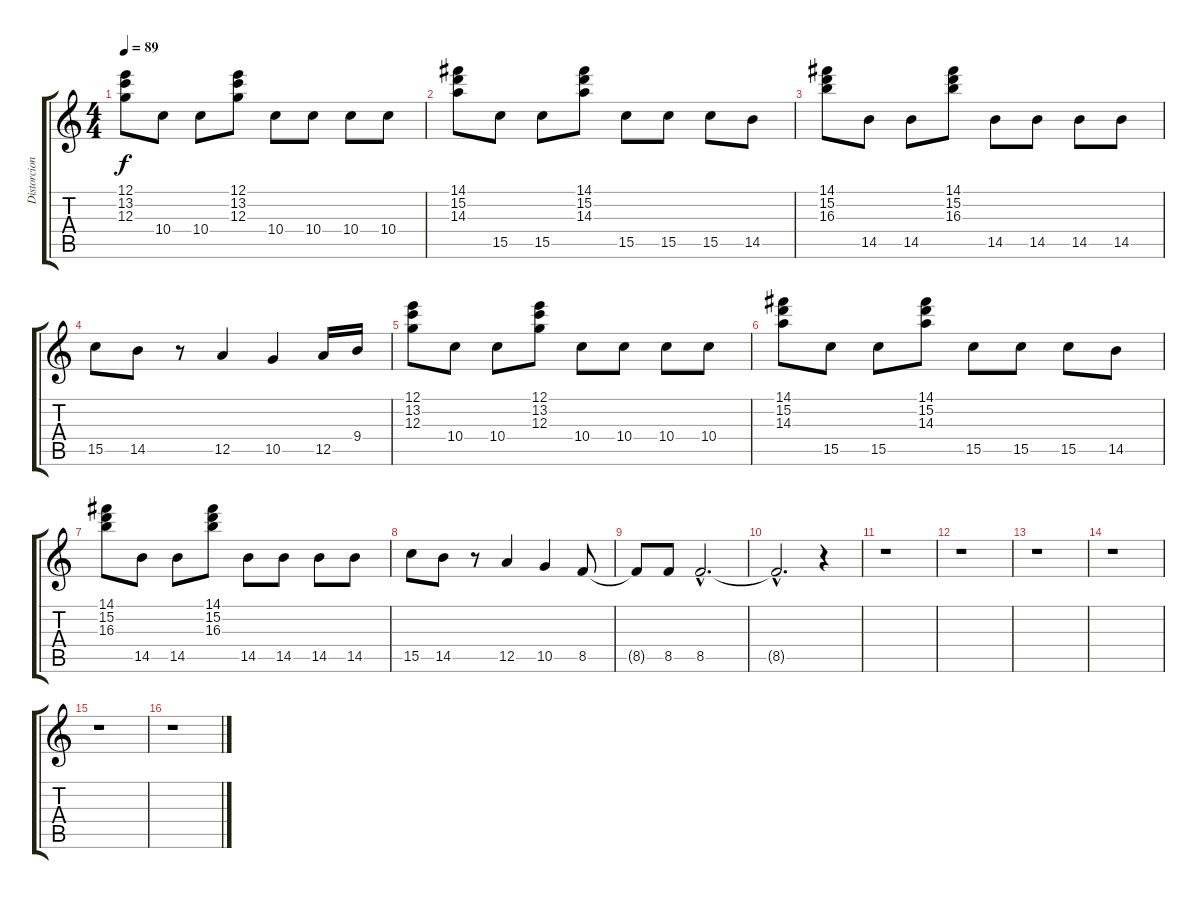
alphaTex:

\track ("Distorcion Guitar" "Distorcion") {instrument overdrivenguitar}
\staff {score tabs}
\tuning (E4 B3 G3 D3 A2 E2) {hide}
\ts (4 4)
\tempo 89
\clef g2
\ks c
(12.1 13.2 12.3).8{dy f} 10.4.8 10.4.8 (12.1 13.2 12.3).8 10.4.8 10.4.8 10.4.8 10.4.8 |
(14.1 15.2 14.3).8 15.5.8 15.5.8 (14.1 15.2 14.3).8 15.5.8 15.5.8 15.5.8 14.5.8 |
(14.1 15.2 16.3).8 14.5.8 14.5.8 (14.1 15.2 16.3).8 14.5.8 14.5.8 14.5.8 14.5.8 |
15.5.8 14.5.8 r.8 12.5.4 10.5.4 12.5.16 9.4.16 |
(12.1 13.2 12.3).8 10.4.8 10.4.8 (12.1 13.2 12.3).8 10.4.8 10.4.8 10.4.8 10.4.8 |
(14.1 15.2 14.3).8 15.5.8 15.5.8 (14.1 15.2 14.3).8 15.5.8 15.5.8 15.5.8 14.5.8 |
(14.1 15.2 16.3).8 14.5.8 14.5.8 (14.1 15.2 16.3).8 14.5.8 14.5.8 14.5.8 14.5.8 |
15.5.8 14.5.8 r.8 12.5.4 10.5.4 8.5.8 |
8.5{t}.8 8.5.8 8.5{hac}.2{d} |
8.5{hac t}.2{d} r.4 |
r.1 |
r.1 |
r.1 |
r.1 |
r.1 |
r.1
